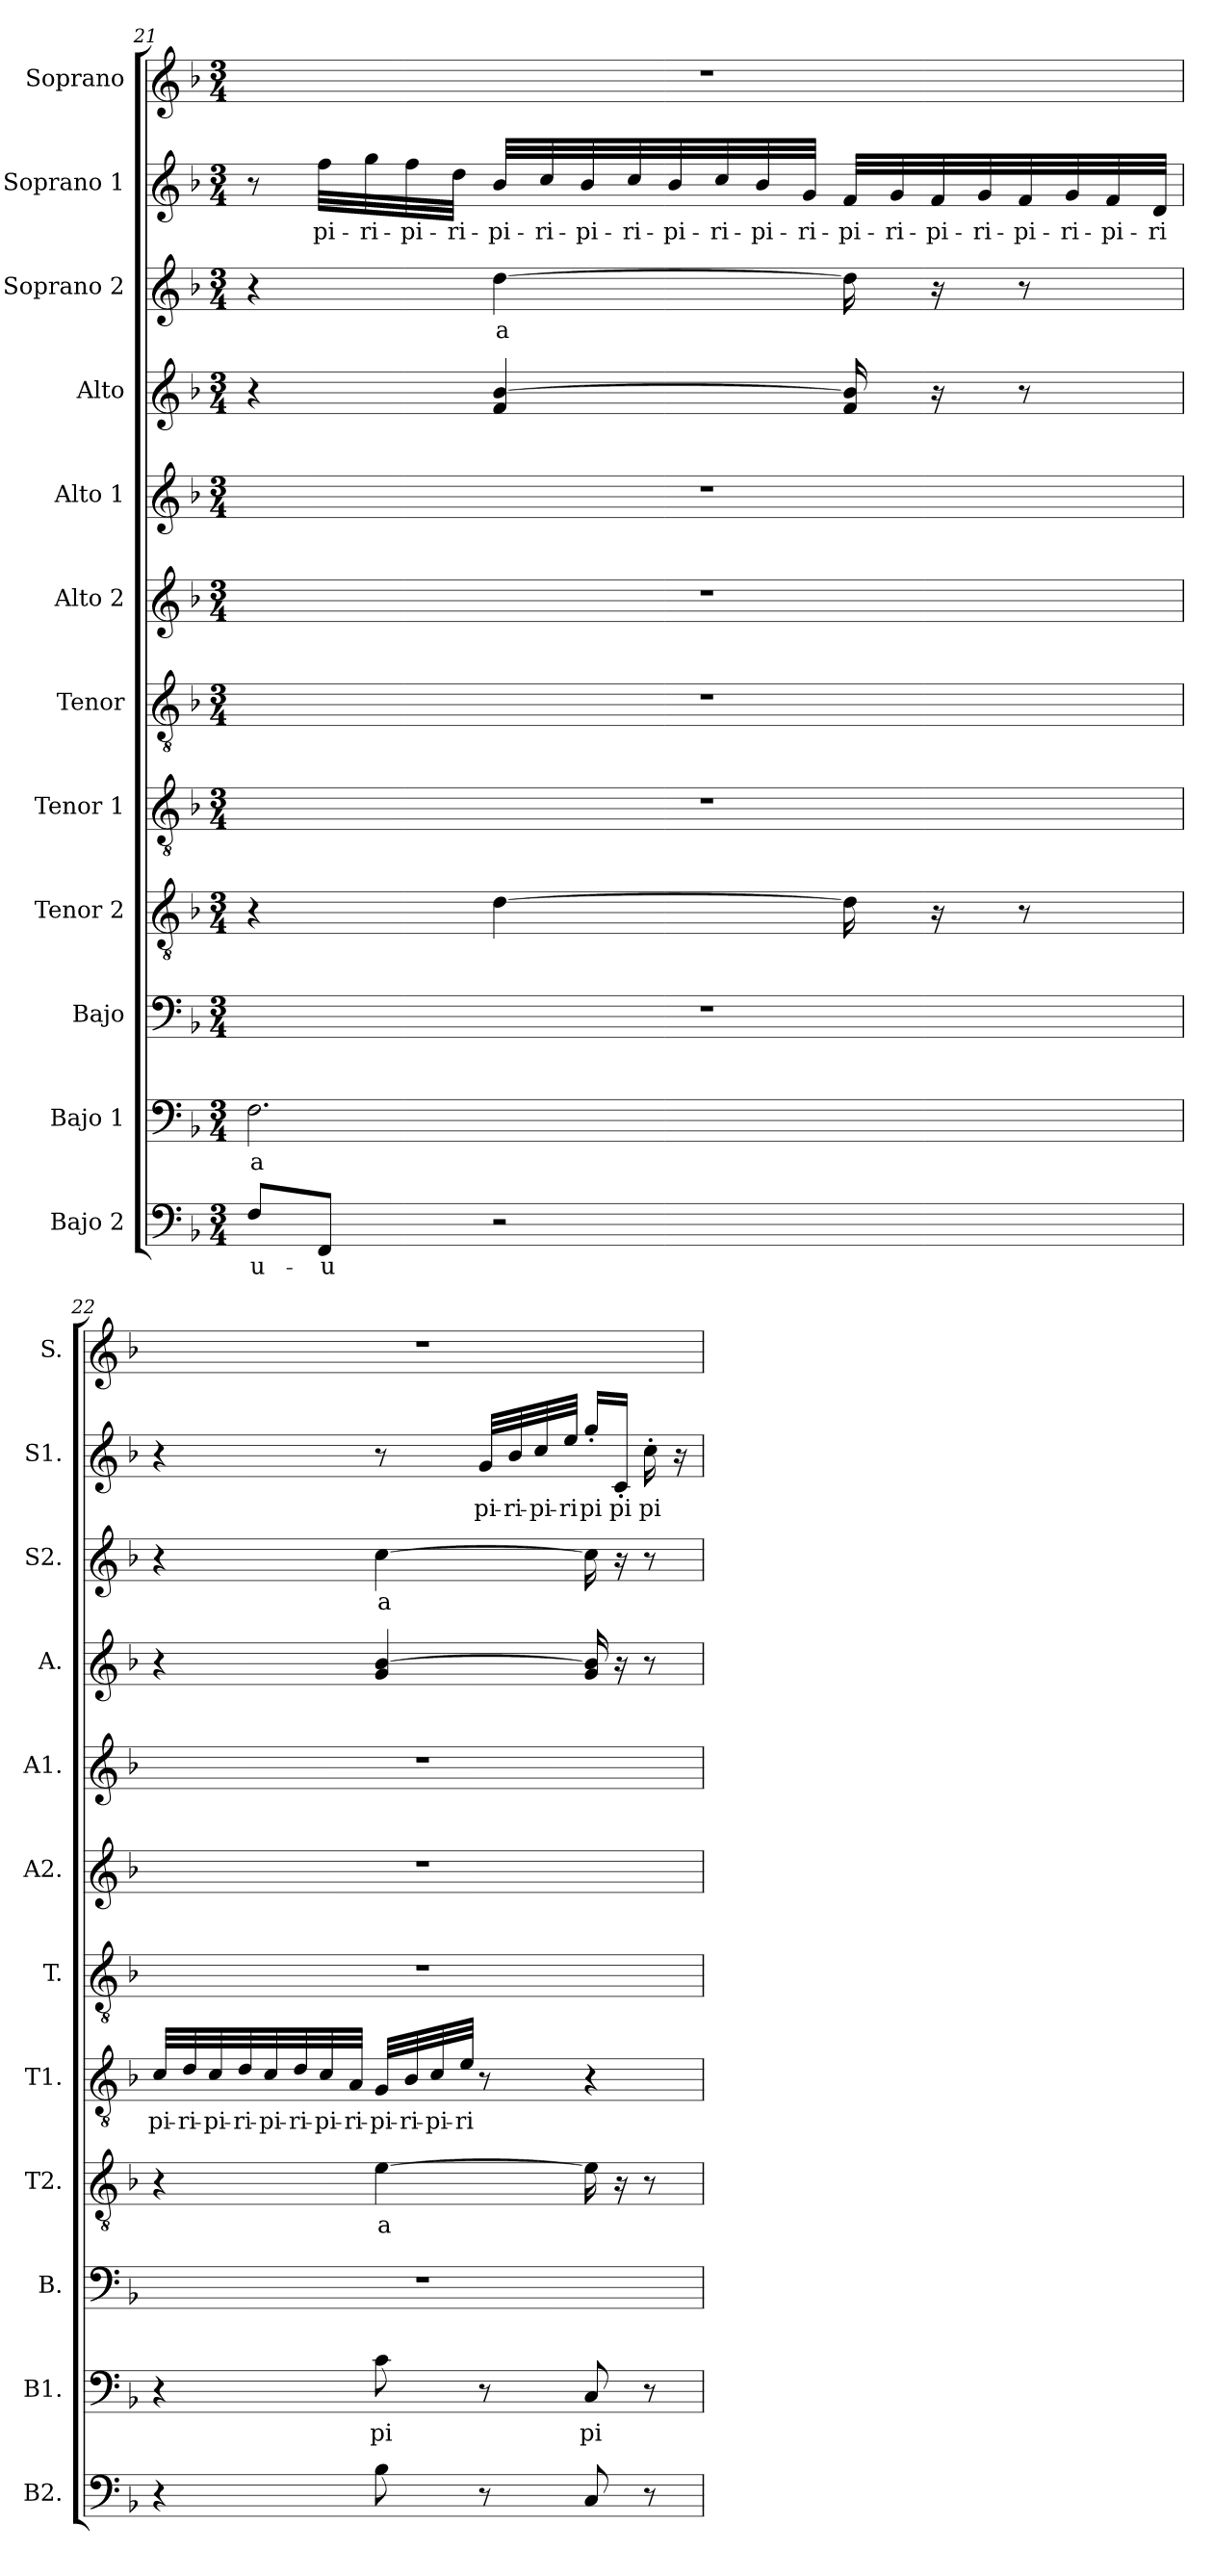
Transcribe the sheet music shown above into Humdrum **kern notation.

**kern	**text	**kern	**text	**kern	**kern	**text	**kern	**text	**kern	**kern	**kern	**kern	**kern	**text	**kern	**text	**kern
*part12	*part12	*part11	*part11	*part10	*part9	*part9	*part8	*part8	*part7	*part6	*part5	*part4	*part3	*part3	*part2	*part2	*part1
*staff12	*staff12	*staff11	*staff11	*staff10	*staff9	*staff9	*staff8	*staff8	*staff7	*staff6	*staff5	*staff4	*staff3	*staff3	*staff2	*staff2	*staff1
*I"Bajo 2	*	*I"Bajo 1	*	*I"Bajo	*I"Tenor 2	*	*I"Tenor 1	*	*I"Tenor	*I"Alto 2	*I"Alto 1	*I"Alto	*I"Soprano 2	*	*I"Soprano 1	*	*I"Soprano
*I'B2.	*	*I'B1.	*	*I'B.	*I'T2.	*	*I'T1.	*	*I'T.	*I'A2.	*I'A1.	*I'A.	*I'S2.	*	*I'S1.	*	*I'S.
!!LO:LB:g=z
*clefF4	*	*clefF4	*	*clefF4	*clefGv2	*	*clefGv2	*	*clefGv2	*clefG2	*clefG2	*clefG2	*clefG2	*	*clefG2	*	*clefG2
*k[b-]	*	*k[b-]	*	*k[b-]	*k[b-]	*	*k[b-]	*	*k[b-]	*k[b-]	*k[b-]	*k[b-]	*k[b-]	*	*k[b-]	*	*k[b-]
*M3/4	*	*M3/4	*	*M3/4	*M3/4	*	*M3/4	*	*M3/4	*M3/4	*M3/4	*M3/4	*M3/4	*	*M3/4	*	*M3/4
=21	=21	=21	=21	=21	=21	=21	=21	=21	=21	=21	=21	=21	=21	=21	=21	=21	=21
!	!LO:LY:b	!	!LO:LY:b	!	!	!	!	!	!	!	!	!	!	!	!	!	!
8F/L	u-	2.F\	a	2.r	4r	.	2.r	.	2.r	2.r	2.r	4r	4r	.	8r	.	2.r
!	!LO:LY:b	!	!	!	!	!	!	!	!	!	!	!	!	!	!	!LO:LY:b	!
8FF/J	-u	.	.	.	.	.	.	.	.	.	.	.	.	.	32ff\LLL	pi-	.
!	!	!	!	!	!	!	!	!	!	!	!	!	!	!	!	!LO:LY:b	!
.	.	.	.	.	.	.	.	.	.	.	.	.	.	.	32gg\	-ri-	.
!	!	!	!	!	!	!	!	!	!	!	!	!	!	!	!	!LO:LY:b	!
.	.	.	.	.	.	.	.	.	.	.	.	.	.	.	32ff\	-pi-	.
!	!	!	!	!	!	!	!	!	!	!	!	!	!	!	!	!LO:LY:b	!
.	.	.	.	.	.	.	.	.	.	.	.	.	.	.	32dd\JJJ	-ri-	.
!	!	!	!	!	!	!	!	!	!	!	!	!	!	!LO:LY:b	!	!LO:LY:b	!
2r	.	.	.	.	[4d\	.	.	.	.	.	.	4f/ [4b-/	[4dd\	a	32b-/LLL	-pi-	.
!	!	!	!	!	!	!	!	!	!	!	!	!	!	!	!	!LO:LY:b	!
.	.	.	.	.	.	.	.	.	.	.	.	.	.	.	32cc/	-ri-	.
!	!	!	!	!	!	!	!	!	!	!	!	!	!	!	!	!LO:LY:b	!
.	.	.	.	.	.	.	.	.	.	.	.	.	.	.	32b-/	-pi-	.
!	!	!	!	!	!	!	!	!	!	!	!	!	!	!	!	!LO:LY:b	!
.	.	.	.	.	.	.	.	.	.	.	.	.	.	.	32cc/	-ri-	.
!	!	!	!	!	!	!	!	!	!	!	!	!	!	!	!	!LO:LY:b	!
.	.	.	.	.	.	.	.	.	.	.	.	.	.	.	32b-/	-pi-	.
!	!	!	!	!	!	!	!	!	!	!	!	!	!	!	!	!LO:LY:b	!
.	.	.	.	.	.	.	.	.	.	.	.	.	.	.	32cc/	-ri-	.
!	!	!	!	!	!	!	!	!	!	!	!	!	!	!	!	!LO:LY:b	!
.	.	.	.	.	.	.	.	.	.	.	.	.	.	.	32b-/	-pi-	.
!	!	!	!	!	!	!	!	!	!	!	!	!	!	!	!	!LO:LY:b	!
.	.	.	.	.	.	.	.	.	.	.	.	.	.	.	32g/JJJ	-ri-	.
!	!	!	!	!	!	!	!	!	!	!	!	!	!	!	!	!LO:LY:b	!
.	.	.	.	.	16d\]	.	.	.	.	.	.	16f/ 16b-/]	16dd\]	.	32f/LLL	-pi-	.
!	!	!	!	!	!	!	!	!	!	!	!	!	!	!	!	!LO:LY:b	!
.	.	.	.	.	.	.	.	.	.	.	.	.	.	.	32g/	-ri-	.
!	!	!	!	!	!	!	!	!	!	!	!	!	!	!	!	!LO:LY:b	!
.	.	.	.	.	16r	.	.	.	.	.	.	16r	16r	.	32f/	-pi-	.
!	!	!	!	!	!	!	!	!	!	!	!	!	!	!	!	!LO:LY:b	!
.	.	.	.	.	.	.	.	.	.	.	.	.	.	.	32g/	-ri-	.
!	!	!	!	!	!	!	!	!	!	!	!	!	!	!	!	!LO:LY:b	!
.	.	.	.	.	8r	.	.	.	.	.	.	8r	8r	.	32f/	-pi-	.
!	!	!	!	!	!	!	!	!	!	!	!	!	!	!	!	!LO:LY:b	!
.	.	.	.	.	.	.	.	.	.	.	.	.	.	.	32g/	-ri-	.
!	!	!	!	!	!	!	!	!	!	!	!	!	!	!	!	!LO:LY:b	!
.	.	.	.	.	.	.	.	.	.	.	.	.	.	.	32f/	-pi-	.
!	!	!	!	!	!	!	!	!	!	!	!	!	!	!	!	!LO:LY:b	!
.	.	.	.	.	.	.	.	.	.	.	.	.	.	.	32d/JJJ	-ri	.
=22	=22	=22	=22	=22	=22	=22	=22	=22	=22	=22	=22	=22	=22	=22	=22	=22	=22
!	!	!	!	!	!	!	!	!LO:LY:b	!	!	!	!	!	!	!	!	!
4r	.	4r	.	2.r	4r	.	32c/LLL	pi-	2.r	2.r	2.r	4r	4r	.	4r	.	2.r
!	!	!	!	!	!	!	!	!LO:LY:b	!	!	!	!	!	!	!	!	!
.	.	.	.	.	.	.	32d/	-ri-	.	.	.	.	.	.	.	.	.
!	!	!	!	!	!	!	!	!LO:LY:b	!	!	!	!	!	!	!	!	!
.	.	.	.	.	.	.	32c/	-pi-	.	.	.	.	.	.	.	.	.
!	!	!	!	!	!	!	!	!LO:LY:b	!	!	!	!	!	!	!	!	!
.	.	.	.	.	.	.	32d/	-ri-	.	.	.	.	.	.	.	.	.
!	!	!	!	!	!	!	!	!LO:LY:b	!	!	!	!	!	!	!	!	!
.	.	.	.	.	.	.	32c/	-pi-	.	.	.	.	.	.	.	.	.
!	!	!	!	!	!	!	!	!LO:LY:b	!	!	!	!	!	!	!	!	!
.	.	.	.	.	.	.	32d/	-ri-	.	.	.	.	.	.	.	.	.
!	!	!	!	!	!	!	!	!LO:LY:b	!	!	!	!	!	!	!	!	!
.	.	.	.	.	.	.	32c/	-pi-	.	.	.	.	.	.	.	.	.
!	!	!	!	!	!	!	!	!LO:LY:b	!	!	!	!	!	!	!	!	!
.	.	.	.	.	.	.	32A/JJJ	-ri-	.	.	.	.	.	.	.	.	.
!	!	!	!LO:LY:b	!	!	!LO:LY:b	!	!LO:LY:b	!	!	!	!	!	!LO:LY:b	!	!	!
8B-\	.	8c\	pi	.	[4e\	a	32G/LLL	-pi-	.	.	.	4g/ [4b-/	[4cc\	a	8r	.	.
!	!	!	!	!	!	!	!	!LO:LY:b	!	!	!	!	!	!	!	!	!
.	.	.	.	.	.	.	32B-/	-ri-	.	.	.	.	.	.	.	.	.
!	!	!	!	!	!	!	!	!LO:LY:b	!	!	!	!	!	!	!	!	!
.	.	.	.	.	.	.	32c/	-pi-	.	.	.	.	.	.	.	.	.
!	!	!	!	!	!	!	!	!LO:LY:b	!	!	!	!	!	!	!	!	!
.	.	.	.	.	.	.	32e/JJJ	-ri	.	.	.	.	.	.	.	.	.
!	!	!	!	!	!	!	!	!	!	!	!	!	!	!	!	!LO:LY:b	!
8r	.	8r	.	.	.	.	8r	.	.	.	.	.	.	.	32g/LLL	pi-	.
!	!	!	!	!	!	!	!	!	!	!	!	!	!	!	!	!LO:LY:b	!
.	.	.	.	.	.	.	.	.	.	.	.	.	.	.	32b-/	-ri-	.
!	!	!	!	!	!	!	!	!	!	!	!	!	!	!	!	!LO:LY:b	!
.	.	.	.	.	.	.	.	.	.	.	.	.	.	.	32cc/	-pi-	.
!	!	!	!	!	!	!	!	!	!	!	!	!	!	!	!	!LO:LY:b	!
.	.	.	.	.	.	.	.	.	.	.	.	.	.	.	32ee/JJJ	-ri	.
!	!	!	!LO:LY:b	!	!	!	!	!	!	!	!	!	!	!	!	!LO:LY:b	!
8C/	.	8C/	pi	.	16e\]	.	4r	.	.	.	.	16g/ 16b-/]	16cc\]	.	16gg'/LL	pi	.
!	!	!	!	!	!	!	!	!	!	!	!	!	!	!	!	!LO:LY:b	!
.	.	.	.	.	16r	.	.	.	.	.	.	16r	16r	.	16c'/JJ	pi	.
!	!	!	!	!	!	!	!	!	!	!	!	!	!	!	!	!LO:LY:b	!
8r	.	8r	.	.	8r	.	.	.	.	.	.	8r	8r	.	16cc'\	pi	.
.	.	.	.	.	.	.	.	.	.	.	.	.	.	.	16r	.	.
=	=	=	=	=	=	=	=	=	=	=	=	=	=	=	=	=	=
*-	*-	*-	*-	*-	*-	*-	*-	*-	*-	*-	*-	*-	*-	*-	*-	*-	*-
